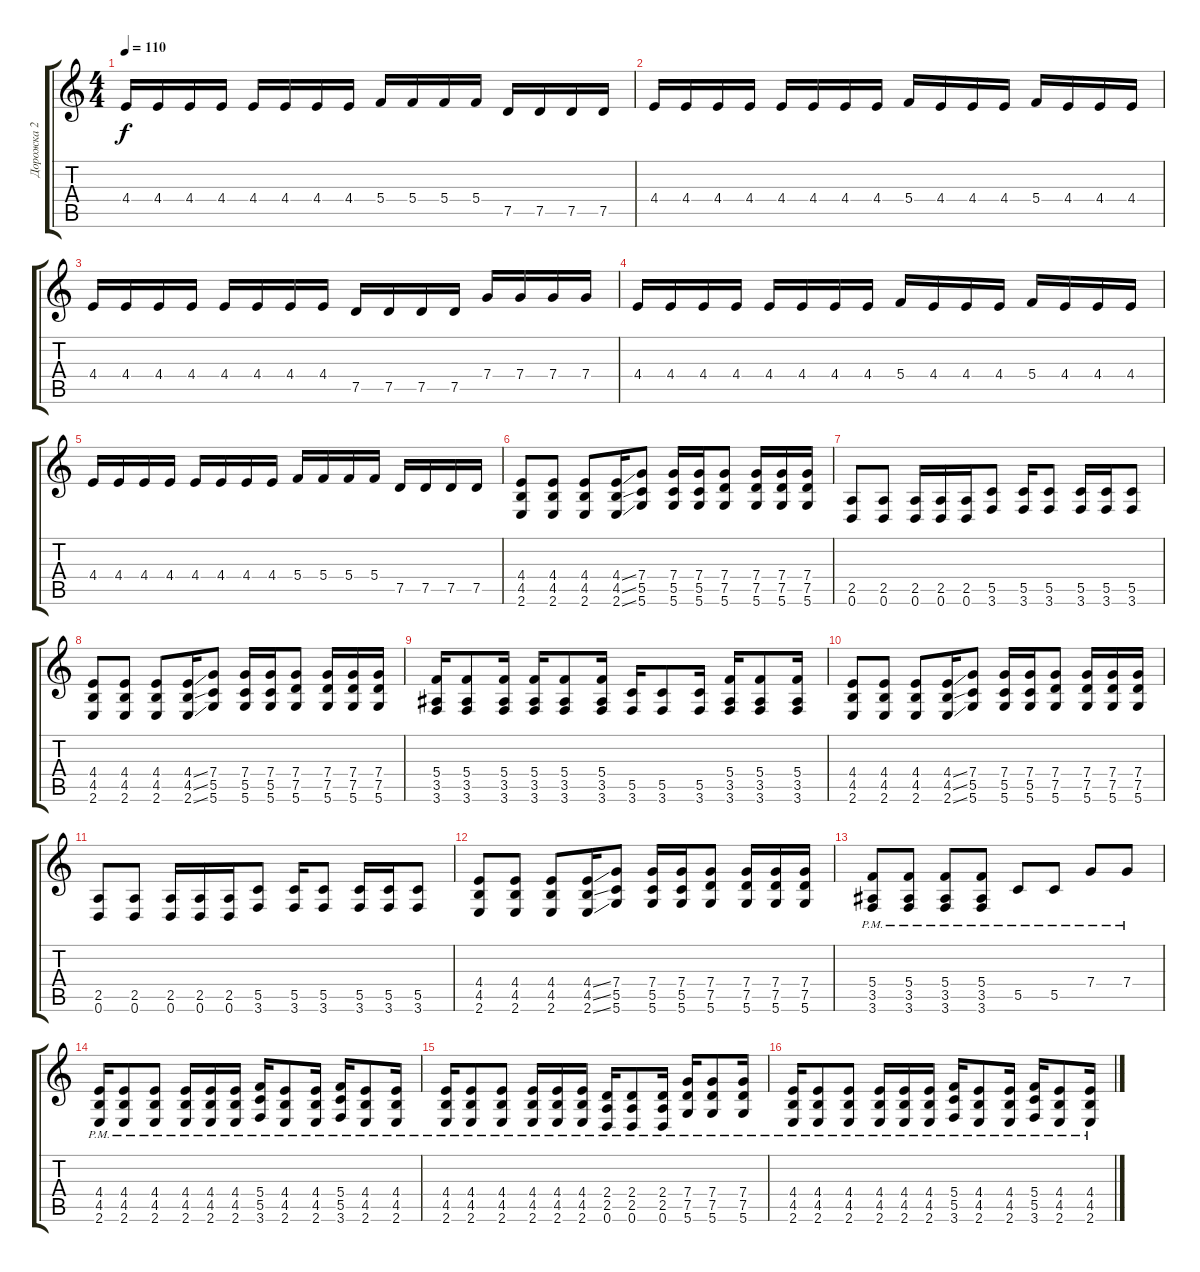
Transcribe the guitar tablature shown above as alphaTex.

\track ("Дорожка 2" "Дорожка 2") {instrument distortionguitar}
\staff {score tabs}
\tuning (D4 A3 F3 C3 G2 D2) {hide}
\ts (4 4)
\tempo 110
\clef g2
\ks c
4.4.16{dy f} 4.4.16 4.4.16 4.4.16 4.4.16 4.4.16 4.4.16 4.4.16 5.4.16 5.4.16 5.4.16 5.4.16 7.5.16 7.5.16 7.5.16 7.5.16 |
4.4.16 4.4.16 4.4.16 4.4.16 4.4.16 4.4.16 4.4.16 4.4.16 5.4.16 4.4.16 4.4.16 4.4.16 5.4.16 4.4.16 4.4.16 4.4.16 |
4.4.16 4.4.16 4.4.16 4.4.16 4.4.16 4.4.16 4.4.16 4.4.16 7.5.16 7.5.16 7.5.16 7.5.16 7.4.16 7.4.16 7.4.16 7.4.16 |
4.4.16 4.4.16 4.4.16 4.4.16 4.4.16 4.4.16 4.4.16 4.4.16 5.4.16 4.4.16 4.4.16 4.4.16 5.4.16 4.4.16 4.4.16 4.4.16 |
4.4.16 4.4.16 4.4.16 4.4.16 4.4.16 4.4.16 4.4.16 4.4.16 5.4.16 5.4.16 5.4.16 5.4.16 7.5.16 7.5.16 7.5.16 7.5.16 |
(4.4 4.5 2.6).8 (4.4 4.5 2.6).8 (4.4 4.5 2.6).8 (4.4{ss} 4.5{ss} 2.6{ss}).16 (7.4 5.5 5.6).8 (7.4 5.5 5.6).16 (7.4 5.5 5.6).16 (7.4 7.5 5.6).8 (7.4 7.5 5.6).16 (7.4 7.5 5.6).16 (7.4 7.5 5.6).16 |
(2.5 0.6).8 (2.5 0.6).8 (2.5 0.6).16 (2.5 0.6).16 (2.5 0.6).16 (5.5 3.6).8 (5.5 3.6).16 (5.5 3.6).8 (5.5 3.6).16 (5.5 3.6).16 (5.5 3.6).8 |
(4.4 4.5 2.6).8 (4.4 4.5 2.6).8 (4.4 4.5 2.6).8 (4.4{ss} 4.5{ss} 2.6{ss}).16 (7.4 5.5 5.6).8 (7.4 5.5 5.6).16 (7.4 5.5 5.6).16 (7.4 7.5 5.6).8 (7.4 7.5 5.6).16 (7.4 7.5 5.6).16 (7.4 7.5 5.6).16 |
(5.4 3.5 3.6).16 (5.4 3.5 3.6).8 (5.4 3.5 3.6).16 (5.4 3.5 3.6).16 (5.4 3.5 3.6).8 (5.4 3.5 3.6).16 (5.5 3.6).16 (5.5 3.6).8 (5.5 3.6).16 (5.4 3.5 3.6).16 (5.4 3.5 3.6).8 (5.4 3.5 3.6).16 |
(4.4 4.5 2.6).8 (4.4 4.5 2.6).8 (4.4 4.5 2.6).8 (4.4{ss} 4.5{ss} 2.6{ss}).16 (7.4 5.5 5.6).8 (7.4 5.5 5.6).16 (7.4 5.5 5.6).16 (7.4 7.5 5.6).8 (7.4 7.5 5.6).16 (7.4 7.5 5.6).16 (7.4 7.5 5.6).16 |
(2.5 0.6).8 (2.5 0.6).8 (2.5 0.6).16 (2.5 0.6).16 (2.5 0.6).16 (5.5 3.6).8 (5.5 3.6).16 (5.5 3.6).8 (5.5 3.6).16 (5.5 3.6).16 (5.5 3.6).8 |
(4.4 4.5 2.6).8 (4.4 4.5 2.6).8 (4.4 4.5 2.6).8 (4.4{ss} 4.5{ss} 2.6{ss}).16 (7.4 5.5 5.6).8 (7.4 5.5 5.6).16 (7.4 5.5 5.6).16 (7.4 7.5 5.6).8 (7.4 7.5 5.6).16 (7.4 7.5 5.6).16 (7.4 7.5 5.6).16 |
(5.4{pm} 3.5{pm} 3.6{pm}).8 (5.4{pm} 3.5{pm} 3.6{pm}).8 (5.4{pm} 3.5{pm} 3.6{pm}).8 (5.4{pm} 3.5{pm} 3.6{pm}).8 5.5{pm}.8 5.5{pm}.8 7.4{pm}.8 7.4{pm}.8 |
(4.4{pm} 4.5{pm} 2.6{pm}).16 (4.4{pm} 4.5{pm} 2.6{pm}).8 (4.4{pm} 4.5{pm} 2.6{pm}).8 (4.4{pm} 4.5{pm} 2.6{pm}).16 (4.4{pm} 4.5{pm} 2.6{pm}).16 (4.4{pm} 4.5{pm} 2.6{pm}).16 (5.4{pm} 5.5{pm} 3.6{pm}).16 (4.4{pm} 4.5{pm} 2.6{pm}).8 (4.4{pm} 4.5{pm} 2.6{pm}).16 (5.4{pm} 5.5{pm} 3.6{pm}).16 (4.4{pm} 4.5{pm} 2.6{pm}).8 (4.4{pm} 4.5{pm} 2.6{pm}).16 |
(4.4{pm} 4.5{pm} 2.6{pm}).16 (4.4{pm} 4.5{pm} 2.6{pm}).8 (4.4{pm} 4.5{pm} 2.6{pm}).8 (4.4{pm} 4.5{pm} 2.6{pm}).16 (4.4{pm} 4.5{pm} 2.6{pm}).16 (4.4{pm} 4.5{pm} 2.6{pm}).16 (2.4{pm} 2.5{pm} 0.6{pm}).16 (2.4{pm} 2.5{pm} 0.6{pm}).8 (2.4{pm} 2.5{pm} 0.6{pm}).16 (7.4{pm} 7.5{pm} 5.6{pm}).16 (7.4{pm} 7.5{pm} 5.6{pm}).8 (7.4{pm} 7.5{pm} 5.6{pm}).16 |
(4.4{pm} 4.5{pm} 2.6{pm}).16 (4.4{pm} 4.5{pm} 2.6{pm}).8 (4.4{pm} 4.5{pm} 2.6{pm}).8 (4.4{pm} 4.5{pm} 2.6{pm}).16 (4.4{pm} 4.5{pm} 2.6{pm}).16 (4.4{pm} 4.5{pm} 2.6{pm}).16 (5.4{pm} 5.5{pm} 3.6{pm}).16 (4.4{pm} 4.5{pm} 2.6{pm}).8 (4.4{pm} 4.5{pm} 2.6{pm}).16 (5.4{pm} 5.5{pm} 3.6{pm}).16 (4.4{pm} 4.5{pm} 2.6{pm}).8 (4.4{pm} 4.5{pm} 2.6{pm}).16
